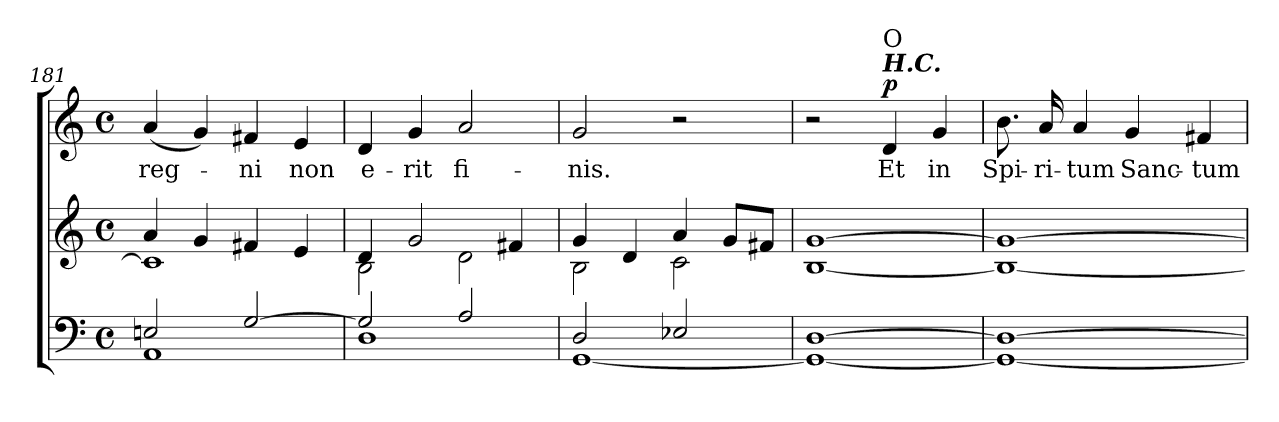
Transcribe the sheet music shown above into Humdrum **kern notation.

**kern	**kern	**kern	**text	**dynam
*part2	*part2	*part1	*part1	*part1
*staff3	*staff2	*staff1	*staff1	*staff1
!!LO:PB:g=z
*clefF4	*clefG2	*clefG2	*	*
*k[]	*k[]	*k[]	*	*
*C:	*C:	*C:	*	*
*M4/4	*M4/4	*M4/4	*	*
*met(c)	*met(c)	*met(c)	*	*
=181	=181	=181	=181	=181
*^	*^	*	*	*
!	!	!	!	!	!LO:LY:b	!
2En/	1AA	4a/	1c#]	(<4a/	reg-	.
.	.	4g/	.	4g/)	.	.
!	!	!	!	!	!LO:LY:b	!
[>2G/	.	4f#X/	.	4f#X/	-ni	.
!	!	!	!	!	!LO:LY:b	!
.	.	4e/	.	4e/	non	.
=182	=182	=182	=182	=182	=182	=182
!	!	!	!	!	!LO:LY:b	!
2G/]	1D	4d/	2B\	4d/	e-	.
!	!	!	!	!	!LO:LY:b	!
.	.	2g/	.	4g/	-rit	.
!	!	!	!	!	!LO:LY:b	!
2A/	.	.	2d\	2a/	fi-	.
.	.	4f#X/	.	.	.	.
=183	=183	=183	=183	=183	=183	=183
!	!	!	!	!	!LO:LY:b	!
2D/	[<1GG	4g/	2B\	2g/	-nis.	.
.	.	4d/	.	.	.	.
2E-X/	.	4a/	2c\	2r	.	.
.	.	8g/L	.	.	.	.
.	.	8f#X/J	.	.	.	.
=184	=184	=184	=184	=184	=184	=184
[>1D	1GG_	[>1g	[<1B	2r	.	.
!	!	!	!	!LO:TX:a:Bi:t=H.C.	!	!
!	!	!	!	!LO:TX:a:t=O	!	!
!	!	!	!	!	!LO:LY:b	!LO:DY:a
.	.	.	.	4d/	Et	p
!	!	!	!	!	!LO:LY:b	!
.	.	.	.	4g/	in	.
=185	=185	=185	=185	=185	=185	=185
!	!	!	!	!	!LO:LY:b	!
1D_	1GG_	1g_	1B_	8.b\	Spi-	.
!	!	!	!	!	!LO:LY:b	!
.	.	.	.	16a/	-ri-	.
!	!	!	!	!	!LO:LY:b	!
.	.	.	.	4a/	-tum	.
!	!	!	!	!	!LO:LY:b	!
.	.	.	.	4g/	Sanc-	.
!	!	!	!	!	!LO:LY:b	!
.	.	.	.	4f#X/	-tum	.
*v	*v	*	*	*	*	*
*	*v	*v	*	*	*
=	=	=	=	=
*-	*-	*-	*-	*-
